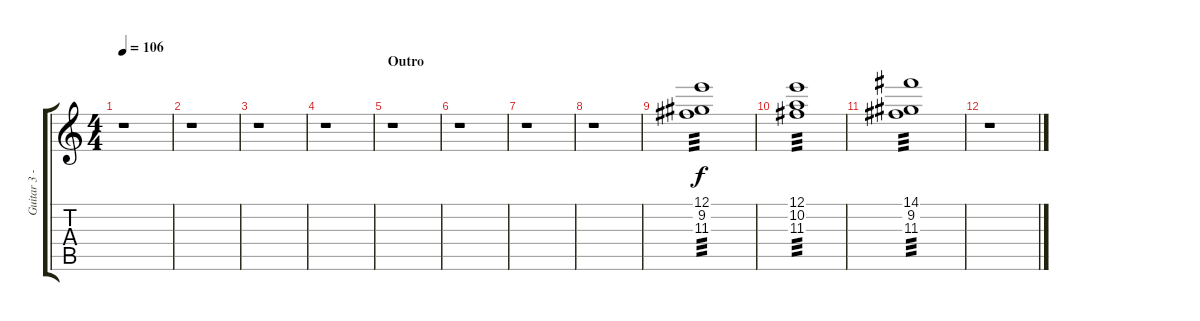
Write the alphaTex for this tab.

\track ("Guitar 3 - Extra Guitar" "Guitar 3 -") {instrument electricguitarclean}
\staff {score tabs}
\tuning (E4 B3 G3 D3 A2 E2) {hide}
\ts (4 4)
\tempo 106
\clef g2
\ks c
r.1{dy f} |
r.1 |
r.1 |
r.1 |
\section ("" "Outro")
r.1 |
r.1 |
r.1 |
r.1 |
(12.1 9.2 11.3).1{tp 3} |
(12.1 10.2 11.3).1{tp 3} |
(14.1 9.2 11.3).1{tp 3} |
r.1
